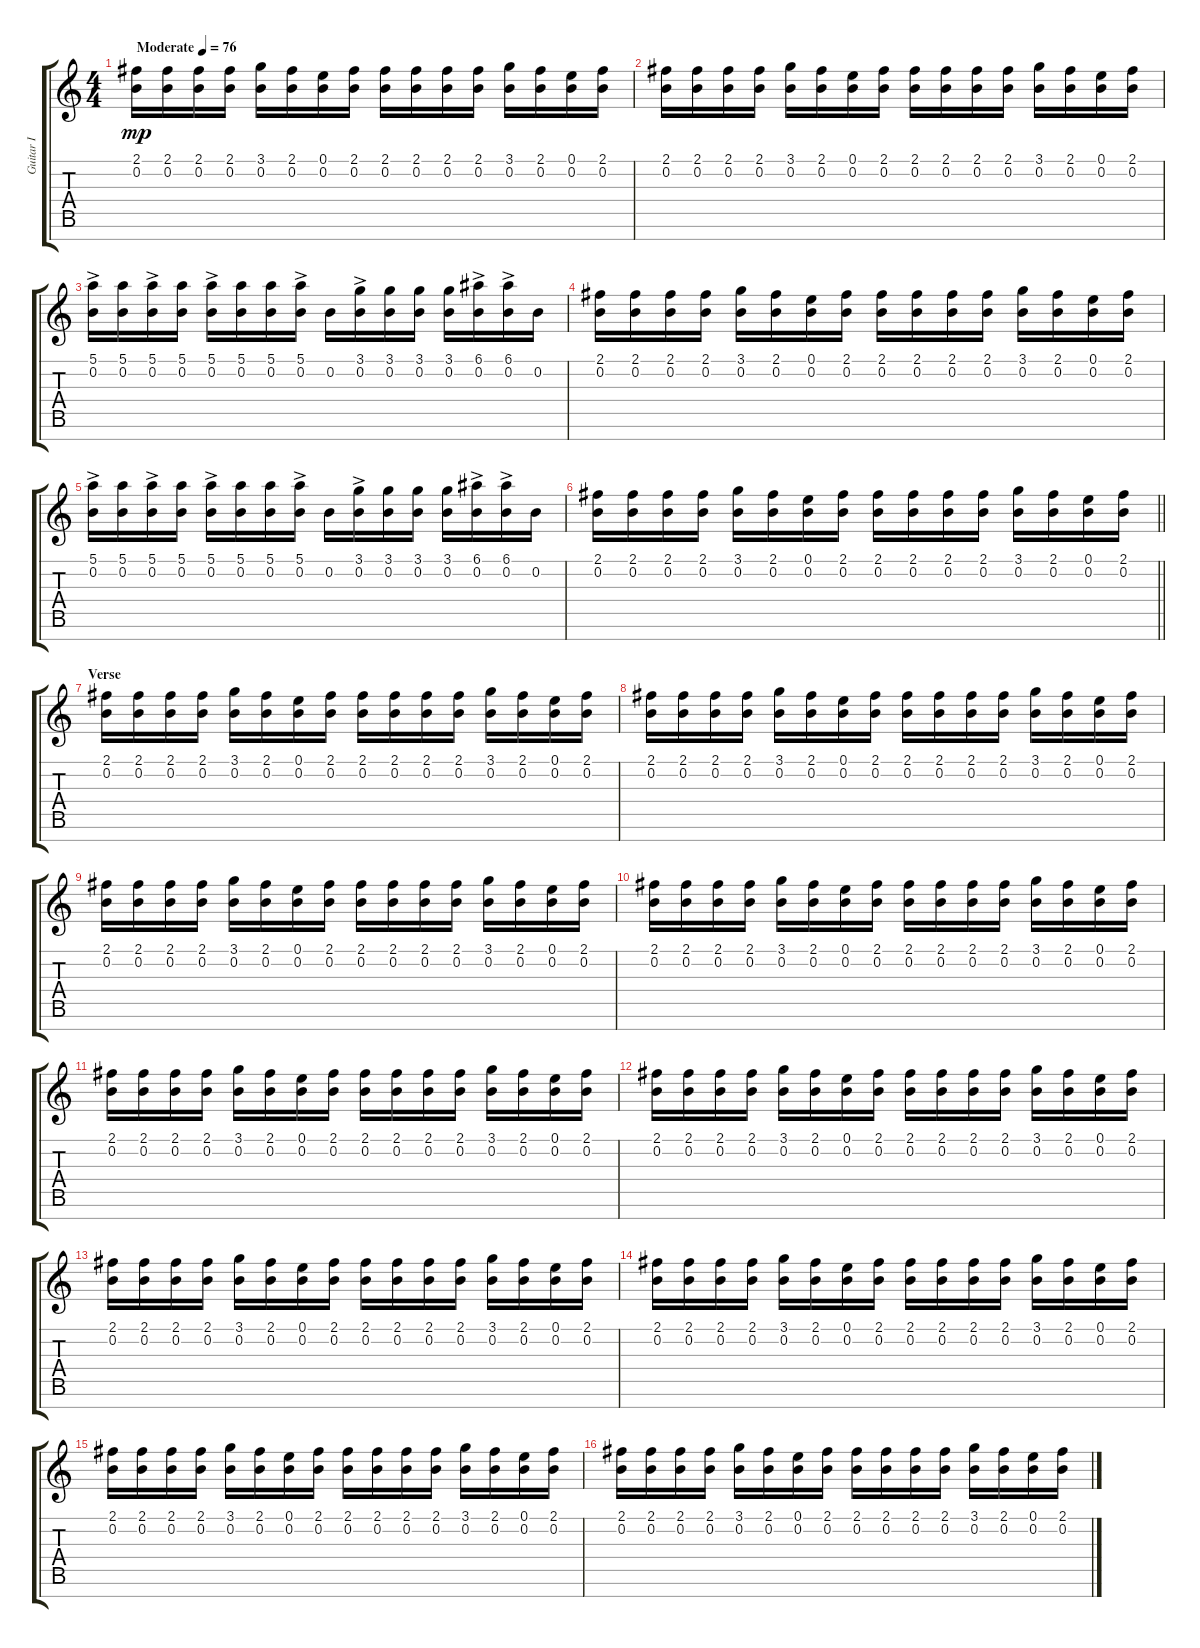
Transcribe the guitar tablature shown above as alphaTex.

\track ("Guitar I" "Guitar I") {instrument distortionguitar}
\staff {score tabs}
\tuning (E4 B3 G3 D3 A2 E2 B1) {hide}
\ts (4 4)
\tempo (76 "Moderate")
\clef g2
\ks c
(2.1 0.2).16{dy mp instrument distortionguitar} (2.1 0.2).16 (2.1 0.2).16 (2.1 0.2).16 (3.1 0.2).16 (2.1 0.2).16 (0.1 0.2).16 (2.1 0.2).16 (2.1 0.2).16 (2.1 0.2).16 (2.1 0.2).16 (2.1 0.2).16 (3.1 0.2).16 (2.1 0.2).16 (0.1 0.2).16 (2.1 0.2).16 |
(2.1 0.2).16 (2.1 0.2).16 (2.1 0.2).16 (2.1 0.2).16 (3.1 0.2).16 (2.1 0.2).16 (0.1 0.2).16 (2.1 0.2).16 (2.1 0.2).16 (2.1 0.2).16 (2.1 0.2).16 (2.1 0.2).16 (3.1 0.2).16 (2.1 0.2).16 (0.1 0.2).16 (2.1 0.2).16 |
(5.1{ac} 0.2{ac}).16 (5.1 0.2).16 (5.1{ac} 0.2{ac}).16 (5.1 0.2).16 (5.1{ac} 0.2{ac}).16 (5.1 0.2).16 (5.1 0.2).16 (5.1{ac} 0.2{ac}).16 0.2.16 (3.1{ac} 0.2{ac}).16 (3.1 0.2).16 (3.1 0.2).16 (3.1 0.2).16 (6.1{ac} 0.2{ac}).16 (6.1{ac} 0.2{ac}).16 0.2.16 |
(2.1 0.2).16 (2.1 0.2).16 (2.1 0.2).16 (2.1 0.2).16 (3.1 0.2).16 (2.1 0.2).16 (0.1 0.2).16 (2.1 0.2).16 (2.1 0.2).16 (2.1 0.2).16 (2.1 0.2).16 (2.1 0.2).16 (3.1 0.2).16 (2.1 0.2).16 (0.1 0.2).16 (2.1 0.2).16 |
(5.1{ac} 0.2{ac}).16 (5.1 0.2).16 (5.1{ac} 0.2{ac}).16 (5.1 0.2).16 (5.1{ac} 0.2{ac}).16 (5.1 0.2).16 (5.1 0.2).16 (5.1{ac} 0.2{ac}).16 0.2.16 (3.1{ac} 0.2{ac}).16 (3.1 0.2).16 (3.1 0.2).16 (3.1 0.2).16 (6.1{ac} 0.2{ac}).16 (6.1{ac} 0.2{ac}).16 0.2.16 |
\barLineRight lightlight
(2.1 0.2).16 (2.1 0.2).16 (2.1 0.2).16 (2.1 0.2).16 (3.1 0.2).16 (2.1 0.2).16 (0.1 0.2).16 (2.1 0.2).16 (2.1 0.2).16 (2.1 0.2).16 (2.1 0.2).16 (2.1 0.2).16 (3.1 0.2).16 (2.1 0.2).16 (0.1 0.2).16 (2.1 0.2).16 |
\section ("" "Verse")
(2.1 0.2).16 (2.1 0.2).16 (2.1 0.2).16 (2.1 0.2).16 (3.1 0.2).16 (2.1 0.2).16 (0.1 0.2).16 (2.1 0.2).16 (2.1 0.2).16 (2.1 0.2).16 (2.1 0.2).16 (2.1 0.2).16 (3.1 0.2).16 (2.1 0.2).16 (0.1 0.2).16 (2.1 0.2).16 |
(2.1 0.2).16 (2.1 0.2).16 (2.1 0.2).16 (2.1 0.2).16 (3.1 0.2).16 (2.1 0.2).16 (0.1 0.2).16 (2.1 0.2).16 (2.1 0.2).16 (2.1 0.2).16 (2.1 0.2).16 (2.1 0.2).16 (3.1 0.2).16 (2.1 0.2).16 (0.1 0.2).16 (2.1 0.2).16 |
(2.1 0.2).16 (2.1 0.2).16 (2.1 0.2).16 (2.1 0.2).16 (3.1 0.2).16 (2.1 0.2).16 (0.1 0.2).16 (2.1 0.2).16 (2.1 0.2).16 (2.1 0.2).16 (2.1 0.2).16 (2.1 0.2).16 (3.1 0.2).16 (2.1 0.2).16 (0.1 0.2).16 (2.1 0.2).16 |
(2.1 0.2).16 (2.1 0.2).16 (2.1 0.2).16 (2.1 0.2).16 (3.1 0.2).16 (2.1 0.2).16 (0.1 0.2).16 (2.1 0.2).16 (2.1 0.2).16 (2.1 0.2).16 (2.1 0.2).16 (2.1 0.2).16 (3.1 0.2).16 (2.1 0.2).16 (0.1 0.2).16 (2.1 0.2).16 |
(2.1 0.2).16 (2.1 0.2).16 (2.1 0.2).16 (2.1 0.2).16 (3.1 0.2).16 (2.1 0.2).16 (0.1 0.2).16 (2.1 0.2).16 (2.1 0.2).16 (2.1 0.2).16 (2.1 0.2).16 (2.1 0.2).16 (3.1 0.2).16 (2.1 0.2).16 (0.1 0.2).16 (2.1 0.2).16 |
(2.1 0.2).16 (2.1 0.2).16 (2.1 0.2).16 (2.1 0.2).16 (3.1 0.2).16 (2.1 0.2).16 (0.1 0.2).16 (2.1 0.2).16 (2.1 0.2).16 (2.1 0.2).16 (2.1 0.2).16 (2.1 0.2).16 (3.1 0.2).16 (2.1 0.2).16 (0.1 0.2).16 (2.1 0.2).16 |
(2.1 0.2).16 (2.1 0.2).16 (2.1 0.2).16 (2.1 0.2).16 (3.1 0.2).16 (2.1 0.2).16 (0.1 0.2).16 (2.1 0.2).16 (2.1 0.2).16 (2.1 0.2).16 (2.1 0.2).16 (2.1 0.2).16 (3.1 0.2).16 (2.1 0.2).16 (0.1 0.2).16 (2.1 0.2).16 |
(2.1 0.2).16 (2.1 0.2).16 (2.1 0.2).16 (2.1 0.2).16 (3.1 0.2).16 (2.1 0.2).16 (0.1 0.2).16 (2.1 0.2).16 (2.1 0.2).16 (2.1 0.2).16 (2.1 0.2).16 (2.1 0.2).16 (3.1 0.2).16 (2.1 0.2).16 (0.1 0.2).16 (2.1 0.2).16 |
(2.1 0.2).16 (2.1 0.2).16 (2.1 0.2).16 (2.1 0.2).16 (3.1 0.2).16 (2.1 0.2).16 (0.1 0.2).16 (2.1 0.2).16 (2.1 0.2).16 (2.1 0.2).16 (2.1 0.2).16 (2.1 0.2).16 (3.1 0.2).16 (2.1 0.2).16 (0.1 0.2).16 (2.1 0.2).16 |
(2.1 0.2).16 (2.1 0.2).16 (2.1 0.2).16 (2.1 0.2).16 (3.1 0.2).16 (2.1 0.2).16 (0.1 0.2).16 (2.1 0.2).16 (2.1 0.2).16 (2.1 0.2).16 (2.1 0.2).16 (2.1 0.2).16 (3.1 0.2).16 (2.1 0.2).16 (0.1 0.2).16 (2.1 0.2).16
